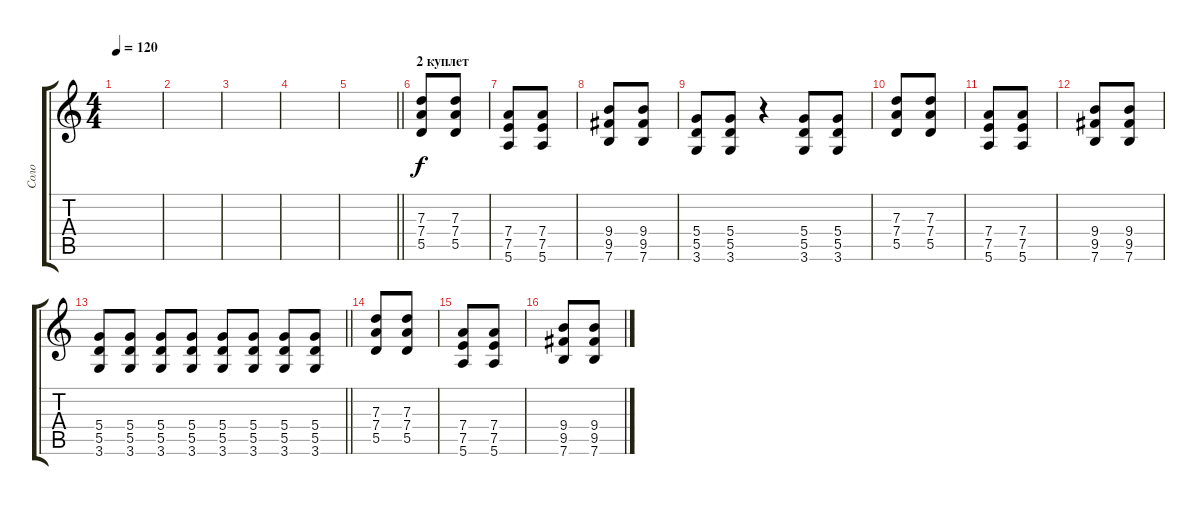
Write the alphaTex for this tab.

\track ("Соло" "Соло") {instrument overdrivenguitar}
\staff {score tabs}
\tuning (E4 B3 G3 D3 A2 E2) {hide}
\ts (4 4)
\tempo 120
\clef g2
\ks c
|
|
|
|
\barLineRight lightlight
|
\section ("" "2 куплет")
(7.3 7.4 5.5).8{volume 10} (7.3 7.4 5.5).8 |
(7.4 7.5 5.6).8 (7.4 7.5 5.6).8 |
(9.4 9.5 7.6).8 (9.4 9.5 7.6).8 |
(5.4 5.5 3.6).8 (5.4 5.5 3.6).8 r.4 (5.4 5.5 3.6).8 (5.4 5.5 3.6).8 |
(7.3 7.4 5.5).8{volume 6} (7.3 7.4 5.5).8 |
(7.4 7.5 5.6).8 (7.4 7.5 5.6).8 |
(9.4 9.5 7.6).8 (9.4 9.5 7.6).8 |
\barLineRight lightlight
(5.4 5.5 3.6).8 (5.4 5.5 3.6).8 (5.4 5.5 3.6).8 (5.4 5.5 3.6).8 (5.4 5.5 3.6).8 (5.4 5.5 3.6).8 (5.4 5.5 3.6).8 (5.4 5.5 3.6).8 |
(7.3 7.4 5.5).8{volume 6} (7.3 7.4 5.5).8 |
(7.4 7.5 5.6).8 (7.4 7.5 5.6).8 |
(9.4 9.5 7.6).8 (9.4 9.5 7.6).8
